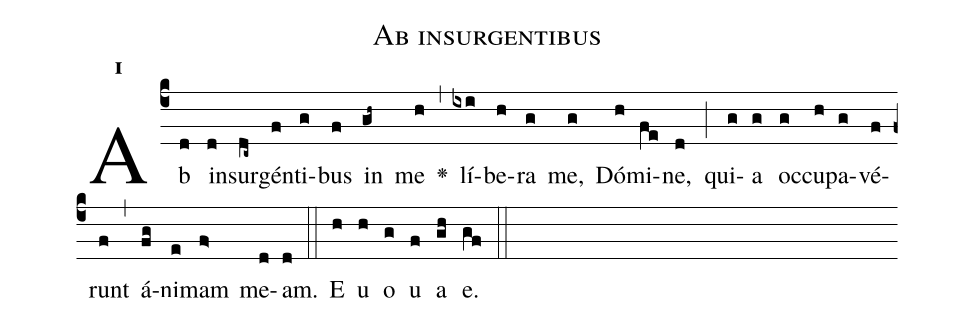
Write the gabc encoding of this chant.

name:Ab insurgentibus;
office-part:Antiphona;
mode:1;
%%
initial-style: 1;
name: Ab insurgentibus;
book: Antiphonae & Responsoria/Tomus III, p. 58;
occasion: Psalterium Hebdomada II Feria VI;
office-part: Hora media Ant 2;
user-notes: ;
commentary: ;
annotation: 1f;
centering-scheme: english;
fontsize: 12;
font: OFLSortsMillGoudy;
height: 11;
width: 4.5;
%%
(c4)Ab(d) in(d)sur(dc~)gén(f)ti(g)bus(f) in(gh~) me(h) <v>\greheightstar</v>(,) lí(ixi)be(h)ra(g) me,(g) Dó(h)mi(fe)ne,(d) (;) qui(g)a(g) oc(g)cu(h)pa(g)vé(f)runt(f) (,) á(fg)ni(e)mam(f>) me(d)am.(d) (::)
E(h) u(h) o(g) u(f) a(gh) e.(gf) (::)
